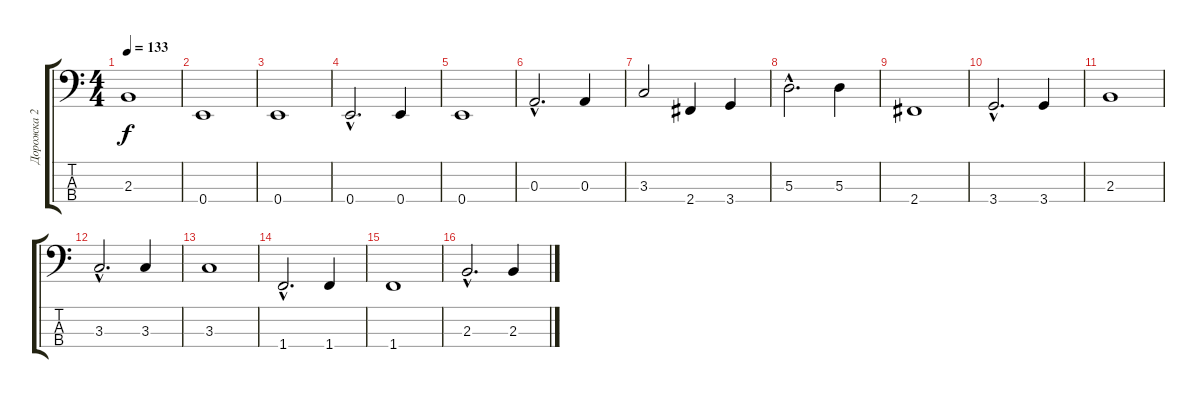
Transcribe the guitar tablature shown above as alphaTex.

\track ("Дорожка 2" "Дорожка 2") {instrument electricbasspick}
\staff {score tabs}
\tuning (G2 D2 A1 E1) {hide}
\ts (4 4)
\tempo 133
\clef f4
\ks c
2.3.1{dy f} |
0.4.1 |
0.4.1 |
0.4{hac}.2{d} 0.4.4 |
0.4.1 |
0.3{hac}.2{d} 0.3.4 |
3.3.2 2.4.4 3.4.4 |
5.3{hac}.2{d} 5.3.4 |
2.4.1 |
3.4{hac}.2{d} 3.4.4 |
2.3.1 |
3.3{hac}.2{d} 3.3.4 |
3.3.1 |
1.4{hac}.2{d} 1.4.4 |
1.4.1 |
2.3{hac}.2{d} 2.3.4
